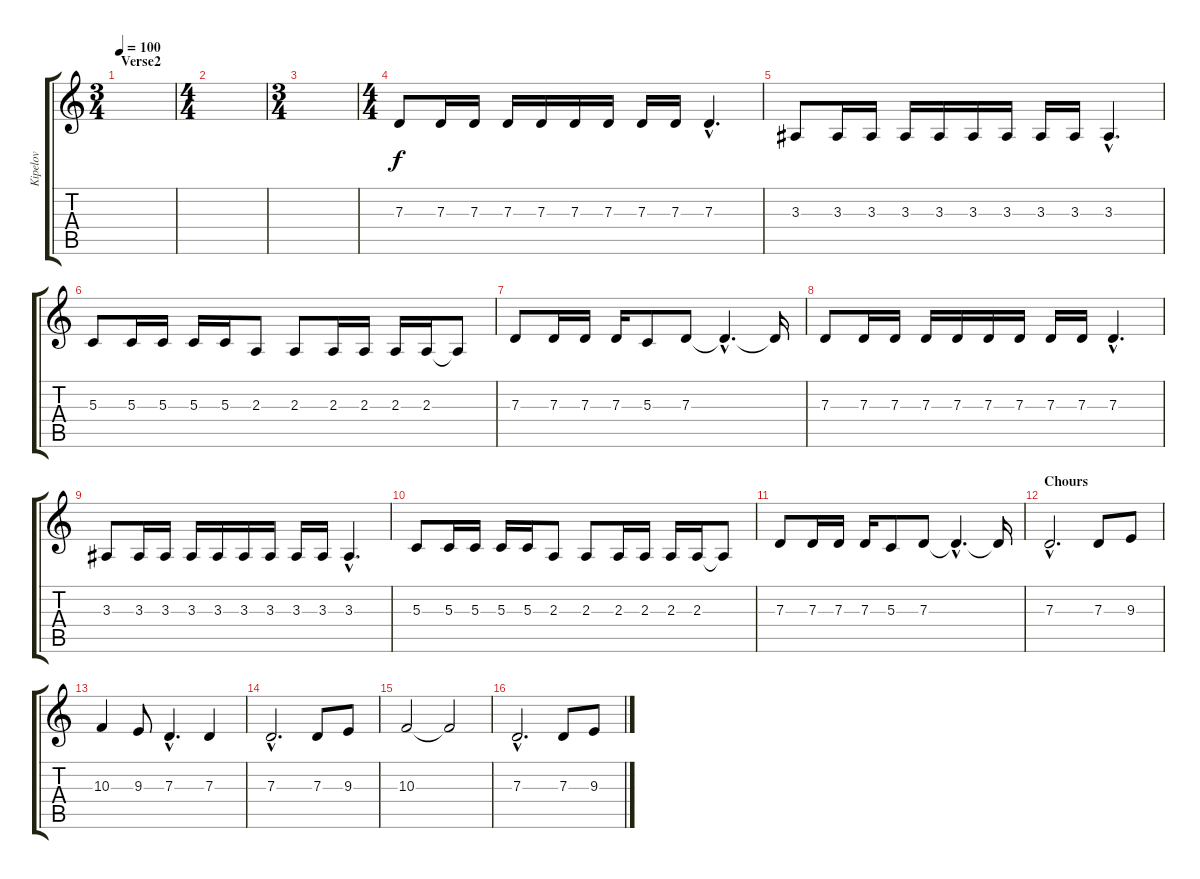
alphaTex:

\track ("Kipelov" "Kipelov") {instrument synthvoice}
\staff {score tabs}
\tuning (E4 B3 G3 D3 A2 E2) {hide}
\ts (3 4)
\section ("" "Verse2")
\tempo 100
\clef g2
\ks c
|
\ts (4 4)
|
\ts (3 4)
|
\ts (4 4)
7.3.8 7.3.16 7.3.16 7.3.16 7.3.16 7.3.16 7.3.16 7.3.16 7.3.16 7.3{hac}.4{d} |
3.3.8 3.3.16 3.3.16 3.3.16 3.3.16 3.3.16 3.3.16 3.3.16 3.3.16 3.3{hac}.4{d} |
5.3.8 5.3.16 5.3.16 5.3.16 5.3.16 2.3.8 2.3.8 2.3.16 2.3.16 2.3.16 2.3.16 2.3{t}.8 |
7.3.8 7.3.16 7.3.16 7.3.16 5.3.8 7.3.8 7.3{hac t}.4{d} 7.3{t}.16 |
7.3.8 7.3.16 7.3.16 7.3.16 7.3.16 7.3.16 7.3.16 7.3.16 7.3.16 7.3{hac}.4{d} |
3.3.8 3.3.16 3.3.16 3.3.16 3.3.16 3.3.16 3.3.16 3.3.16 3.3.16 3.3{hac}.4{d} |
5.3.8 5.3.16 5.3.16 5.3.16 5.3.16 2.3.8 2.3.8 2.3.16 2.3.16 2.3.16 2.3.16 2.3{t}.8 |
7.3.8 7.3.16 7.3.16 7.3.16 5.3.8 7.3.8 7.3{hac t}.4{d} 7.3{t}.16 |
\section ("" "Chours")
7.3{hac}.2{d} 7.3.8 9.3.8 |
10.3.4 9.3.8 7.3{hac}.4{d} 7.3.4 |
7.3{hac}.2{d} 7.3.8 9.3.8 |
10.3.2 10.3{t}.2 |
7.3{hac}.2{d} 7.3.8 9.3.8
